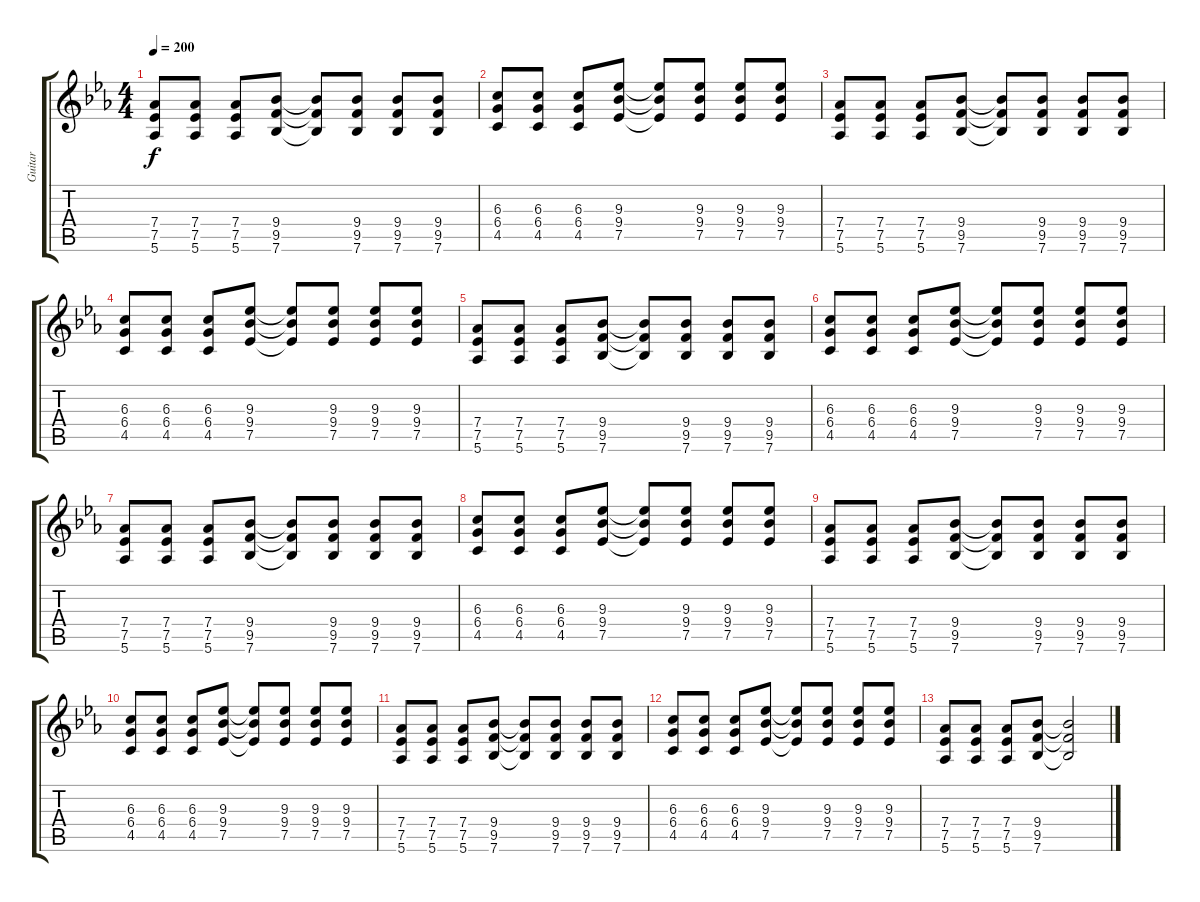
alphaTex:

\track ("Guitar" "Guitar") {instrument distortionguitar}
\staff {score tabs}
\tuning (Eb4 Bb3 Gb3 Db3 Ab2 Eb2) {hide}
\ts (4 4)
\tempo 200
\clef g2
\ks cminor
(7.4 7.5 5.6).8{dy f} (7.4 7.5 5.6).8 (7.4 7.5 5.6).8 (9.4 9.5 7.6).8 (9.4{t} 9.5{t} 7.6{t}).8 (9.4 9.5 7.6).8 (9.4 9.5 7.6).8 (9.4 9.5 7.6).8 |
(6.3 6.4 4.5).8 (6.3 6.4 4.5).8 (6.3 6.4 4.5).8 (9.3 9.4 7.5).8 (9.3{t} 9.4{t} 7.5{t}).8 (9.3 9.4 7.5).8 (9.3 9.4 7.5).8 (9.3 9.4 7.5).8 |
(7.4 7.5 5.6).8 (7.4 7.5 5.6).8 (7.4 7.5 5.6).8 (9.4 9.5 7.6).8 (9.4{t} 9.5{t} 7.6{t}).8 (9.4 9.5 7.6).8 (9.4 9.5 7.6).8 (9.4 9.5 7.6).8 |
(6.3 6.4 4.5).8 (6.3 6.4 4.5).8 (6.3 6.4 4.5).8 (9.3 9.4 7.5).8 (9.3{t} 9.4{t} 7.5{t}).8 (9.3 9.4 7.5).8 (9.3 9.4 7.5).8 (9.3 9.4 7.5).8 |
(7.4 7.5 5.6).8 (7.4 7.5 5.6).8 (7.4 7.5 5.6).8 (9.4 9.5 7.6).8 (9.4{t} 9.5{t} 7.6{t}).8 (9.4 9.5 7.6).8 (9.4 9.5 7.6).8 (9.4 9.5 7.6).8 |
(6.3 6.4 4.5).8 (6.3 6.4 4.5).8 (6.3 6.4 4.5).8 (9.3 9.4 7.5).8 (9.3{t} 9.4{t} 7.5{t}).8 (9.3 9.4 7.5).8 (9.3 9.4 7.5).8 (9.3 9.4 7.5).8 |
(7.4 7.5 5.6).8 (7.4 7.5 5.6).8 (7.4 7.5 5.6).8 (9.4 9.5 7.6).8 (9.4{t} 9.5{t} 7.6{t}).8 (9.4 9.5 7.6).8 (9.4 9.5 7.6).8 (9.4 9.5 7.6).8 |
(6.3 6.4 4.5).8 (6.3 6.4 4.5).8 (6.3 6.4 4.5).8 (9.3 9.4 7.5).8 (9.3{t} 9.4{t} 7.5{t}).8 (9.3 9.4 7.5).8 (9.3 9.4 7.5).8 (9.3 9.4 7.5).8 |
(7.4 7.5 5.6).8 (7.4 7.5 5.6).8 (7.4 7.5 5.6).8 (9.4 9.5 7.6).8 (9.4{t} 9.5{t} 7.6{t}).8 (9.4 9.5 7.6).8 (9.4 9.5 7.6).8 (9.4 9.5 7.6).8 |
(6.3 6.4 4.5).8 (6.3 6.4 4.5).8 (6.3 6.4 4.5).8 (9.3 9.4 7.5).8 (9.3{t} 9.4{t} 7.5{t}).8 (9.3 9.4 7.5).8 (9.3 9.4 7.5).8 (9.3 9.4 7.5).8 |
(7.4 7.5 5.6).8 (7.4 7.5 5.6).8 (7.4 7.5 5.6).8 (9.4 9.5 7.6).8 (9.4{t} 9.5{t} 7.6{t}).8 (9.4 9.5 7.6).8 (9.4 9.5 7.6).8 (9.4 9.5 7.6).8 |
(6.3 6.4 4.5).8 (6.3 6.4 4.5).8 (6.3 6.4 4.5).8 (9.3 9.4 7.5).8 (9.3{t} 9.4{t} 7.5{t}).8 (9.3 9.4 7.5).8 (9.3 9.4 7.5).8 (9.3 9.4 7.5).8 |
(7.4 7.5 5.6).8 (7.4 7.5 5.6).8 (7.4 7.5 5.6).8 (9.4 9.5 7.6).8 (9.4{t} 9.5{t} 7.6{t}).2
